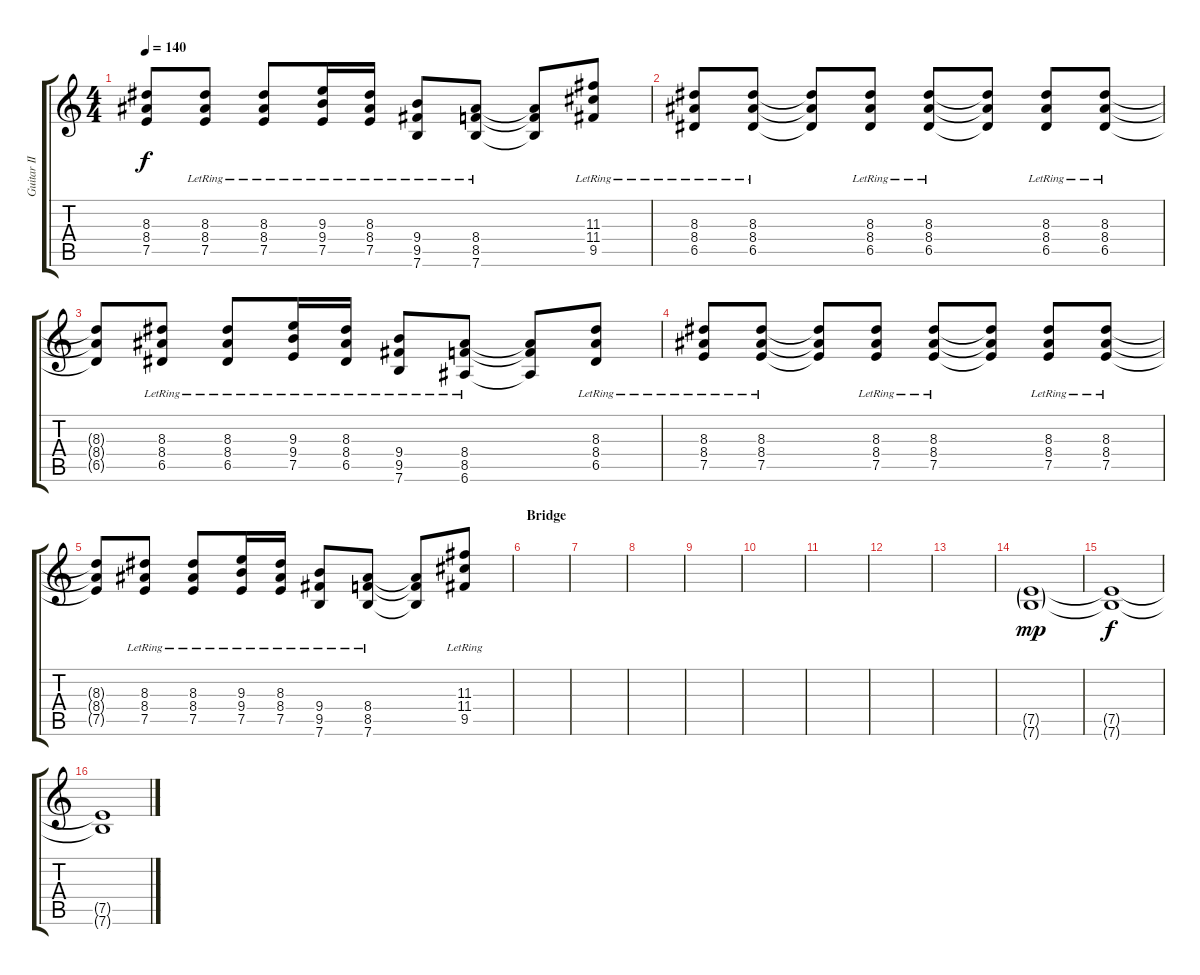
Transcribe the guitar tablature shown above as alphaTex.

\track ("Guitar II" "Guitar II") {instrument distortionguitar}
\staff {score tabs}
\tuning (E4 B3 G3 D3 A2 E2) {hide}
\ts (4 4)
\tempo 140
\clef g2
\ks c
(8.3{t} 8.4{t} 7.5{t}).8{dy f} (8.3 8.4{lr} 7.5{lr}).8 (8.3 8.4{lr} 7.5{lr}).8 (9.3 9.4{lr} 7.5{lr}).16 (8.3 8.4{lr} 7.5{lr}).16 (9.4{lr} 9.5{lr} 7.6).8 (8.4{lr} 8.5{lr} 7.6).8 (8.4{t} 8.5{t} 7.6{t}).8 (11.3 11.4{lr} 9.5{lr}).8 |
(8.3 8.4{lr} 6.5{lr}).8 (8.3 8.4{lr} 6.5{lr}).8 (8.3{t} 8.4{t} 6.5{t}).8 (8.3 8.4{lr} 6.5{lr}).8 (8.3 8.4{lr} 6.5{lr}).8 (8.3{t} 8.4{t} 6.5{t}).8 (8.3 8.4{lr} 6.5{lr}).8 (8.3 8.4{lr} 6.5{lr}).8 |
(8.3{t} 8.4{t} 6.5{t}).8 (8.3 8.4{lr} 6.5{lr}).8 (8.3 8.4{lr} 6.5{lr}).8 (9.3 9.4{lr} 7.5{lr}).16 (8.3 8.4{lr} 6.5{lr}).16 (9.4{lr} 9.5{lr} 7.6).8 (8.4{lr} 8.5{lr} 6.6).8 (8.4{t} 8.5{t} 6.6{t}).8 (8.3 8.4{lr} 6.5{lr}).8 |
(8.3 8.4{lr} 7.5{lr}).8 (8.3 8.4{lr} 7.5{lr}).8 (8.3{t} 8.4{t} 7.5{t}).8 (8.3 8.4{lr} 7.5{lr}).8 (8.3 8.4{lr} 7.5{lr}).8 (8.3{t} 8.4{t} 7.5{t}).8 (8.3 8.4{lr} 7.5{lr}).8 (8.3 8.4{lr} 7.5{lr}).8 |
(8.3{t} 8.4{t} 7.5{t}).8 (8.3 8.4{lr} 7.5{lr}).8 (8.3 8.4{lr} 7.5{lr}).8 (9.3 9.4{lr} 7.5{lr}).16 (8.3 8.4{lr} 7.5{lr}).16 (9.4{lr} 9.5{lr} 7.6).8 (8.4{lr} 8.5{lr} 7.6).8 (8.4{t} 8.5{t} 7.6{t}).8 (11.3 11.4{lr} 9.5{lr}).8 |
\section ("" "Bridge")
|
|
|
|
|
|
|
|
(7.5{g} 7.6{g}).1{dy mp volume 6} |
(7.5{t} 7.6{t}).1{dy f} |
(7.5{t} 7.6{t}).1
